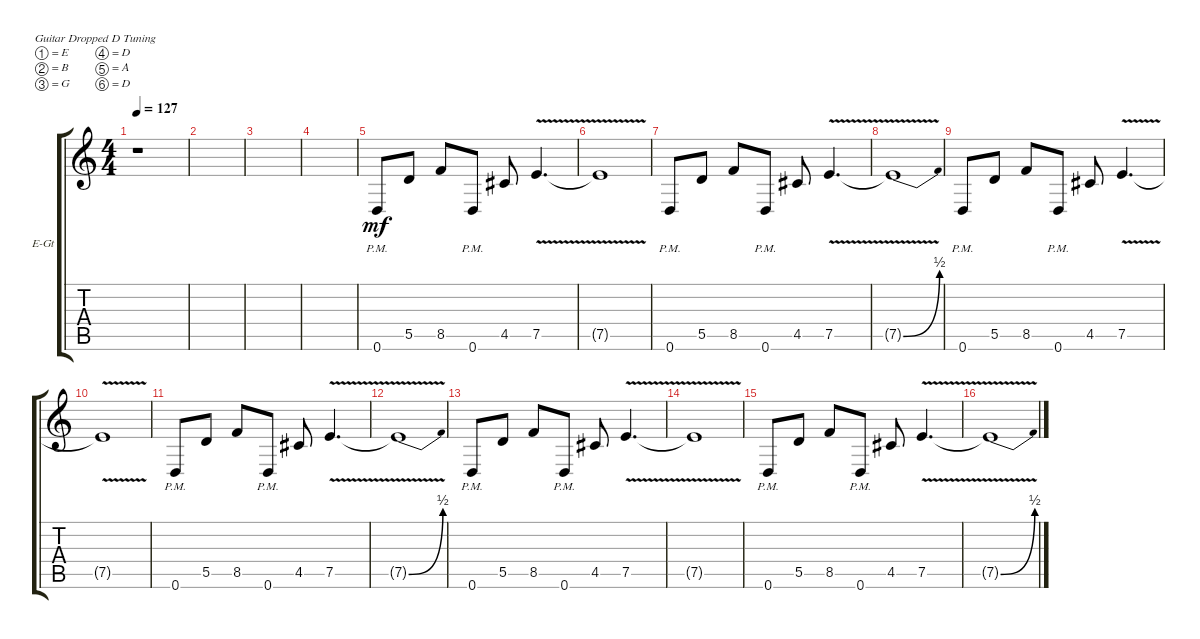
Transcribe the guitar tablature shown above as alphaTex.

\defaultSystemsLayout 4
\bracketExtendMode groupsimilarinstruments
\firstSystemTrackNameOrientation horizontal
\otherSystemsTrackNameOrientation horizontal
\track ("Rhythm Guitar (Right)" "E-Gt") {mute instrument distortionguitar}
\staff {score tabs}
\tuning (E4 B3 G3 D3 A2 D2)
\ts (4 4)
\tempo 127
\clef g2
\ks c
r.1{dy mf instrument distortionguitar} |
|
|
|
0.6{pm}.8 5.5.8 8.5.8 0.6{pm}.8 4.5.8 7.5{v}.4{d} |
7.5{v t}.1 |
0.6{pm}.8 5.5.8 8.5.8 0.6{pm}.8 4.5.8 7.5{v}.4{d} |
7.5{be (bend 0 0 22.2 2) v t}.1 |
0.6{pm}.8 5.5.8 8.5.8 0.6{pm}.8 4.5.8 7.5{v}.4{d} |
7.5{v t}.1 |
0.6{pm}.8 5.5.8 8.5.8 0.6{pm}.8 4.5.8 7.5{v}.4{d} |
7.5{be (bend 0 0 22.2 2) v t}.1 |
0.6{pm}.8 5.5.8 8.5.8 0.6{pm}.8 4.5.8 7.5{v}.4{d} |
7.5{v t}.1 |
0.6{pm}.8 5.5.8 8.5.8 0.6{pm}.8 4.5.8 7.5{v}.4{d} |
7.5{be (bend 0 0 22.2 2) v t}.1
